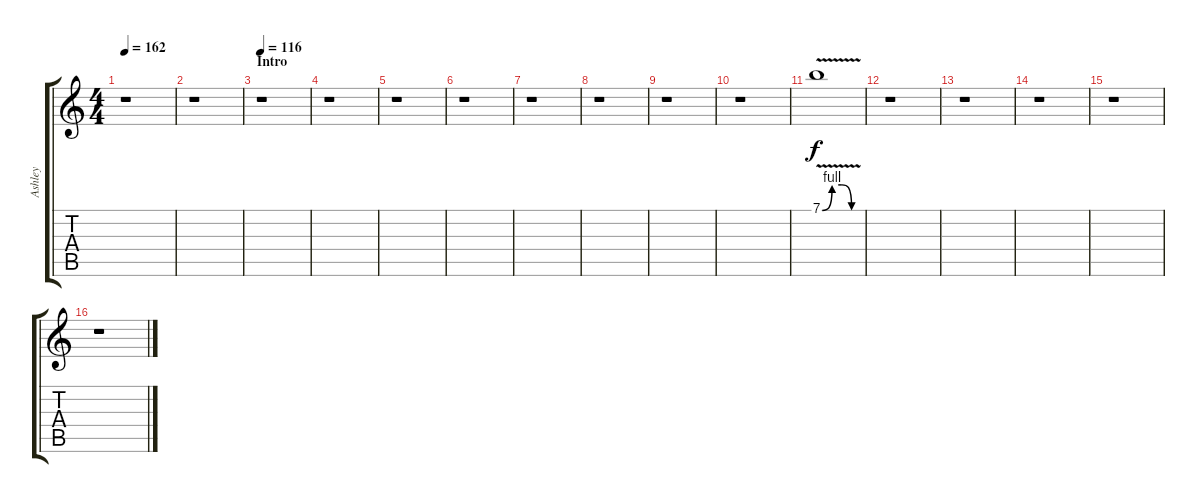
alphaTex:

\track ("Ashley" "Ashley") {instrument overdrivenguitar}
\staff {score tabs}
\tuning (E4 B3 G3 D3 A2 E2) {hide}
\ts (4 4)
\tempo 162
\tempo 116
\tempo 162
\clef g2
\ks c
r.1{dy f instrument overdrivenguitar} |
r.1 |
\section ("" "Intro")
\tempo 116
r.1 |
r.1 |
r.1 |
r.1 |
r.1 |
r.1 |
r.1 |
r.1 |
7.1{be (custom 0 0 15 4 30 4 45 0 60 0) v}.1 |
r.1 |
r.1 |
r.1 |
r.1 |
r.1
